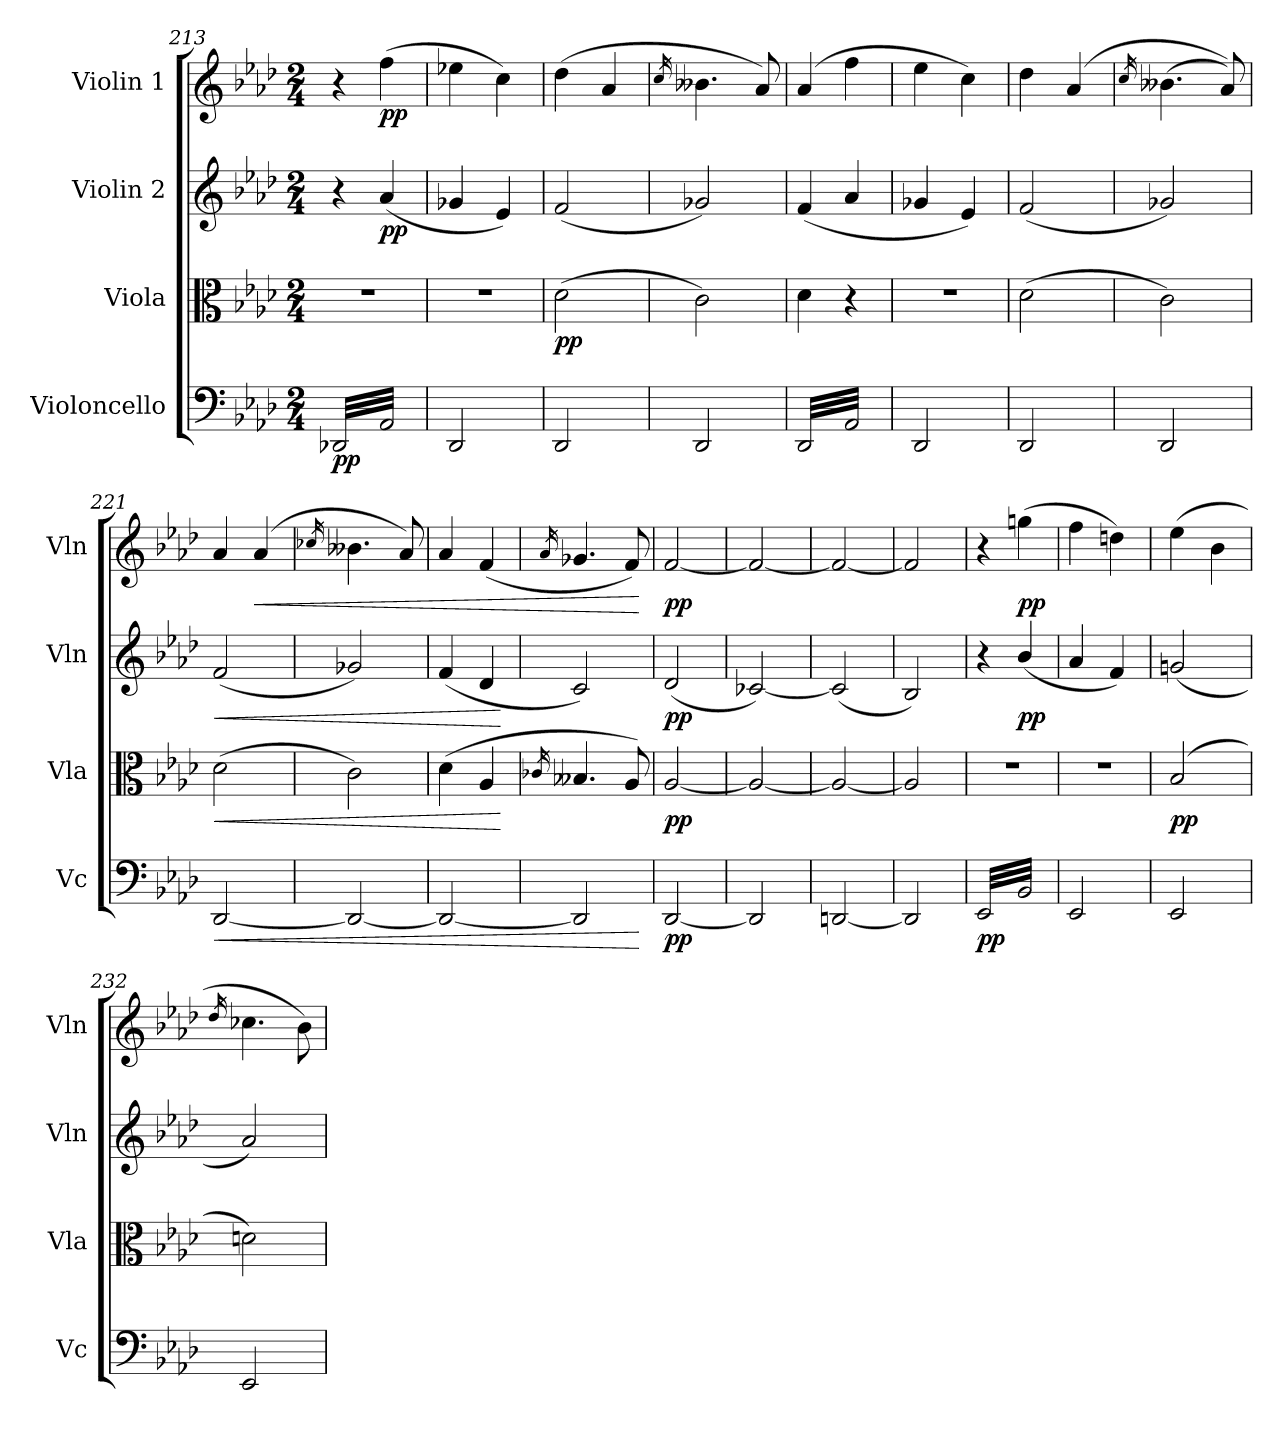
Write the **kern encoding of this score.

**kern	**dynam	**kern	**dynam	**kern	**dynam	**kern	**dynam
*part4	*part4	*part3	*part3	*part2	*part2	*part1	*part1
*staff4	*staff4	*staff3	*staff3	*staff2	*staff2	*staff1	*staff1
*I"Violoncello	*	*I"Viola	*	*I"Violin 2	*	*I"Violin 1	*
*I'Vc	*	*I'Vla	*	*I'Vln	*	*I'Vln	*
*clefF4	*	*clefC3	*	*clefG2	*	*clefG2	*
*k[b-e-a-d-]	*	*k[b-e-a-d-]	*	*k[b-e-a-d-]	*	*k[b-e-a-d-]	*
*M2/4	*	*M2/4	*	*M2/4	*	*M2/4	*
=213	=213	=213	=213	=213	=213	=213	=213
!	!LO:DY:b	!	!	!	!	!	!
*tremolo	*	*	*	*	*	*	*
(32DD-X/LLL	pp	2r	.	4r	.	4r	.
32AA-/)	.	.	.	.	.	.	.
32DD-X/	.	.	.	.	.	.	.
32AA-/)	.	.	.	.	.	.	.
32DD-X/	.	.	.	.	.	.	.
32AA-/)	.	.	.	.	.	.	.
32DD-X/	.	.	.	.	.	.	.
32AA-/)	.	.	.	.	.	.	.
!	!	!	!	!	!LO:DY:b	!	!LO:DY:b
32DD-X/	.	.	.	(4a-/	pp	(4ff\	pp
32AA-/)	.	.	.	.	.	.	.
32DD-X/	.	.	.	.	.	.	.
32AA-/)	.	.	.	.	.	.	.
32DD-X/	.	.	.	.	.	.	.
32AA-/)	.	.	.	.	.	.	.
32DD-X/	.	.	.	.	.	.	.
32AA-/)JJJ	.	.	.	.	.	.	.
*Xtremolo	*	*	*	*	*	*	*
=214	=214	=214	=214	=214	=214	=214	=214
2DD-/	.	2r	.	4g-X/	.	4ee-X\	.
.	.	.	.	.	.	.	.
.	.	.	.	.	.	.	.
.	.	.	.	.	.	.	.
.	.	.	.	.	.	.	.
.	.	.	.	.	.	.	.
.	.	.	.	.	.	.	.
.	.	.	.	.	.	.	.
.	.	.	.	4e-/)	.	4cc\)	.
=215	=215	=215	=215	=215	=215	=215	=215
!	!	!	!LO:DY:b	!	!	!	!
2DD-/	.	(2d-\	pp	(2f/	.	(4dd-\	.
.	.	.	.	.	.	4a-/	.
=216	=216	=216	=216	=216	=216	=216	=216
.	.	.	.	.	.	16qcc/	.
2DD-/	.	2c\)	.	2g-X/)	.	4.b--X\	.
.	.	.	.	.	.	8a-/)	.
=217	=217	=217	=217	=217	=217	=217	=217
*tremolo	*	*	*	*	*	*	*
(32DD-/LLL	.	4d-\	.	(4f/	.	(4a-/	.
32AA-/)	.	.	.	.	.	.	.
32DD-/	.	.	.	.	.	.	.
32AA-/)	.	.	.	.	.	.	.
32DD-/	.	.	.	.	.	.	.
32AA-/)	.	.	.	.	.	.	.
32DD-/	.	.	.	.	.	.	.
32AA-/)	.	.	.	.	.	.	.
32DD-/	.	4r	.	4a-/	.	4ff\	.
32AA-/)	.	.	.	.	.	.	.
32DD-/	.	.	.	.	.	.	.
32AA-/)	.	.	.	.	.	.	.
32DD-/	.	.	.	.	.	.	.
32AA-/)	.	.	.	.	.	.	.
32DD-/	.	.	.	.	.	.	.
32AA-/)JJJ	.	.	.	.	.	.	.
*Xtremolo	*	*	*	*	*	*	*
=218	=218	=218	=218	=218	=218	=218	=218
2DD-/	.	2r	.	4g-X/	.	4ee-\	.
.	.	.	.	.	.	.	.
.	.	.	.	.	.	.	.
.	.	.	.	.	.	.	.
.	.	.	.	.	.	.	.
.	.	.	.	.	.	.	.
.	.	.	.	.	.	.	.
.	.	.	.	.	.	.	.
.	.	.	.	4e-/)	.	4cc\)	.
!!LO:LB:g=z
=219	=219	=219	=219	=219	=219	=219	=219
2DD-/	.	(2d-\	.	(2f/	.	4dd-\	.
.	.	.	.	.	.	(4a-/	.
=220	=220	=220	=220	=220	=220	=220	=220
.	.	.	.	.	.	16qcc/	.
2DD-/	.	2c\)	.	2g-X/)	.	(4.b--X\	.
.	.	.	.	.	.	8a-/))	.
=221	=221	=221	=221	=221	=221	=221	=221
!	!LO:HP:b	!	!LO:HP:b	!	!LO:HP:b	!	!
[2DD-/	<	(2d-\	<	(2f/	<	4a-/	.
!	!	!	!	!	!	!	!LO:HP:b
.	.	.	.	.	.	(4a-/	<
=222	=222	=222	=222	=222	=222	=222	=222
.	.	.	.	.	.	16qcc-X/	.
2DD-/_	.	2c\)	.	2g-X/)	.	4.b--X\	.
.	.	.	.	.	.	8a-/)	.
=223	=223	=223	=223	=223	=223	=223	=223
2DD-/_	.	(4d-\	.	(4f/	.	4a-/	.
.	.	4A-/	.	4d-/	.	(4f/	.
.	.	.	[	.	[	.	.
=224	=224	=224	=224	=224	=224	=224	=224
.	.	16qc-X/	.	.	.	16qa-/	.
2DD-/]	.	4.B--X/	.	2c/)	.	4.g-X/	.
.	.	8A-/)	.	.	.	8f/)	.
.	[	.	.	.	.	.	[
=225	=225	=225	=225	=225	=225	=225	=225
!	!LO:DY:b	!	!LO:DY:b	!	!LO:DY:b	!	!LO:DY:b
[2DD-/	pp	[2A-/	pp	(2d-/	pp	[2f/	pp
=226	=226	=226	=226	=226	=226	=226	=226
2DD-/]	.	2A-/_	.	[2c-X/)	.	2f/_	.
=227	=227	=227	=227	=227	=227	=227	=227
[2DDn/	.	2A-/_	.	(2c-/]	.	2f/_	.
=228	=228	=228	=228	=228	=228	=228	=228
2DD/]	.	2A-/]	.	2B-/)	.	2f/]	.
=229	=229	=229	=229	=229	=229	=229	=229
!	!LO:DY:b	!	!	!	!	!	!
*tremolo	*	*	*	*	*	*	*
(32EE-/LLL	pp	2r	.	4r	.	4r	.
32BB-/)	.	.	.	.	.	.	.
32EE-/	.	.	.	.	.	.	.
32BB-/)	.	.	.	.	.	.	.
32EE-/	.	.	.	.	.	.	.
32BB-/)	.	.	.	.	.	.	.
32EE-/	.	.	.	.	.	.	.
32BB-/)	.	.	.	.	.	.	.
!	!	!	!	!	!LO:DY:b	!	!LO:DY:b
32EE-/	.	.	.	(4b-/	pp	(4ggn\	pp
32BB-/)	.	.	.	.	.	.	.
32EE-/	.	.	.	.	.	.	.
32BB-/)	.	.	.	.	.	.	.
32EE-/	.	.	.	.	.	.	.
32BB-/)	.	.	.	.	.	.	.
32EE-/	.	.	.	.	.	.	.
32BB-/)JJJ	.	.	.	.	.	.	.
*Xtremolo	*	*	*	*	*	*	*
=230	=230	=230	=230	=230	=230	=230	=230
2EE-/	.	2r	.	4a-/	.	4ff\	.
.	.	.	.	.	.	.	.
.	.	.	.	.	.	.	.
.	.	.	.	.	.	.	.
.	.	.	.	.	.	.	.
.	.	.	.	.	.	.	.
.	.	.	.	.	.	.	.
.	.	.	.	.	.	.	.
.	.	.	.	4f/)	.	4ddn\)	.
=231	=231	=231	=231	=231	=231	=231	=231
!	!	!	!LO:DY:b	!	!	!	!
2EE-/	.	(2B-/	pp	(2gn/	.	(4ee-\	.
.	.	.	.	.	.	4b-\	.
=232	=232	=232	=232	=232	=232	=232	=232
.	.	.	.	.	.	16qdd-/	.
2EE-/	.	2dn\)	.	2a-/)	.	4.cc-X\	.
.	.	.	.	.	.	8b-\)	.
=	=	=	=	=	=	=	=
*-	*-	*-	*-	*-	*-	*-	*-
